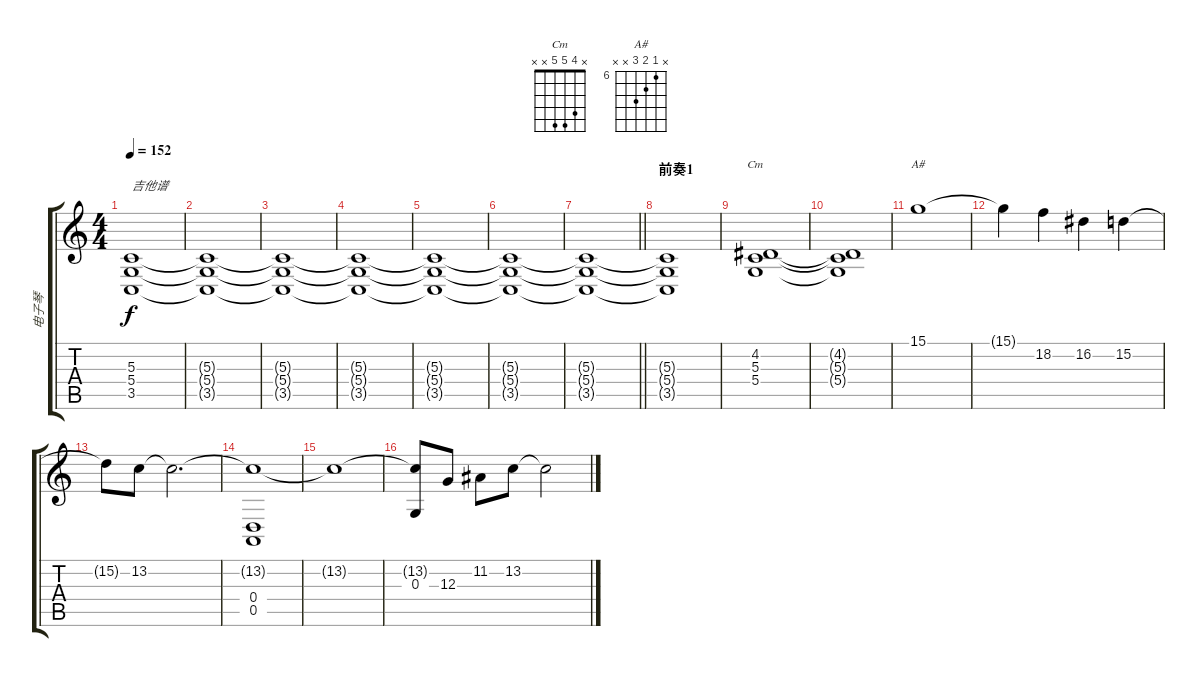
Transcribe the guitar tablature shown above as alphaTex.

\track ("电子琴" "电子琴") {instrument synthstrings1}
\staff {score tabs}
\tuning (E4 B3 G3 D3 A2 E2) {hide}
\chord ("Cm" x 4 5 5 x x)
\chord ("A#" x 6 7 8 x x) {firstfret 6}
\ts (4 4)
\tempo 152
\clef g2
\ks c
(5.3 5.4 3.5).1{txt "吉他谱" dy f instrument synthstrings1} |
(5.3{t} 5.4{t} 3.5{t}).1 |
(5.3{t} 5.4{t} 3.5{t}).1 |
(5.3{t} 5.4{t} 3.5{t}).1 |
(5.3{t} 5.4{t} 3.5{t}).1 |
(5.3{t} 5.4{t} 3.5{t}).1 |
\barLineRight lightlight
(5.3{t} 5.4{t} 3.5{t}).1 |
\section ("" "前奏1")
(5.3{t} 5.4{t} 3.5{t}).1 |
(4.2 5.3 5.4).1{ch "Cm"} |
(4.2{t} 5.3{t} 5.4{t}).1 |
15.1.1{ch "A#" instrument pad4choir} |
15.1{t}.4 18.2.4 16.2.4 15.2.4 |
15.2{t}.8 13.2.8 13.2{t}.2{d} |
(13.2{t} 0.4 0.5).1 |
13.2{t}.1 |
(13.2{t} 0.3).8 12.3.8 11.2.8 13.2.8 13.2{t}.2
